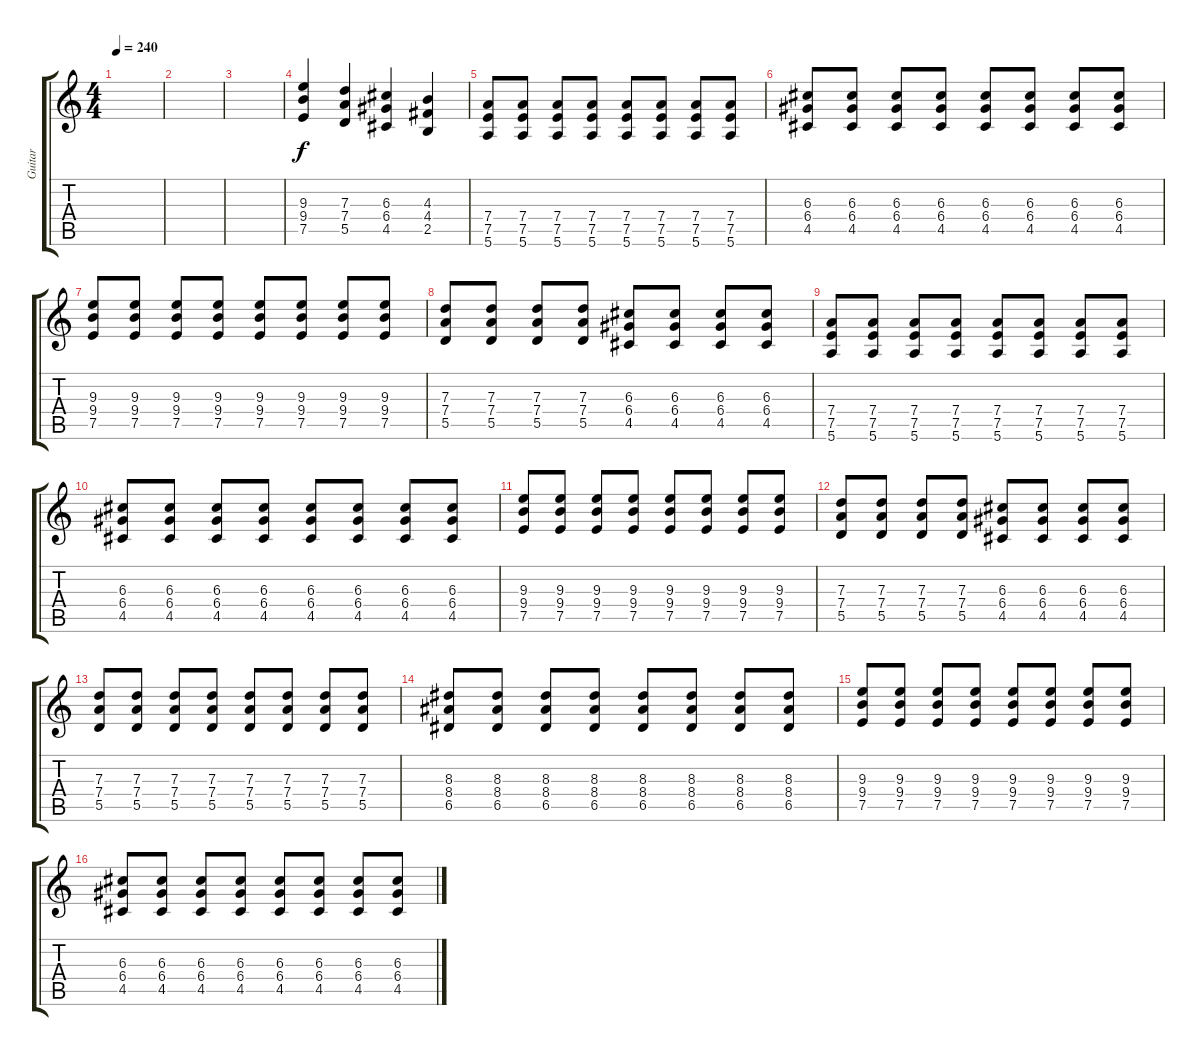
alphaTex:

\track ("Guitar" "Guitar") {instrument distortionguitar}
\staff {score tabs}
\tuning (E4 B3 G3 D3 A2 E2) {hide}
\ts (4 4)
\tempo 240
\clef g2
\ks c
|
|
|
(9.3 9.4 7.5).4 (7.3 7.4 5.5).4 (6.3 6.4 4.5).4 (4.3 4.4 2.5).4 |
(7.4 7.5 5.6).8 (7.4 7.5 5.6).8 (7.4 7.5 5.6).8 (7.4 7.5 5.6).8 (7.4 7.5 5.6).8 (7.4 7.5 5.6).8 (7.4 7.5 5.6).8 (7.4 7.5 5.6).8 |
(6.3 6.4 4.5).8 (6.3 6.4 4.5).8 (6.3 6.4 4.5).8 (6.3 6.4 4.5).8 (6.3 6.4 4.5).8 (6.3 6.4 4.5).8 (6.3 6.4 4.5).8 (6.3 6.4 4.5).8 |
(9.3 9.4 7.5).8 (9.3 9.4 7.5).8 (9.3 9.4 7.5).8 (9.3 9.4 7.5).8 (9.3 9.4 7.5).8 (9.3 9.4 7.5).8 (9.3 9.4 7.5).8 (9.3 9.4 7.5).8 |
(7.3 7.4 5.5).8 (7.3 7.4 5.5).8 (7.3 7.4 5.5).8 (7.3 7.4 5.5).8 (6.3 6.4 4.5).8 (6.3 6.4 4.5).8 (6.3 6.4 4.5).8 (6.3 6.4 4.5).8 |
(7.4 7.5 5.6).8 (7.4 7.5 5.6).8 (7.4 7.5 5.6).8 (7.4 7.5 5.6).8 (7.4 7.5 5.6).8 (7.4 7.5 5.6).8 (7.4 7.5 5.6).8 (7.4 7.5 5.6).8 |
(6.3 6.4 4.5).8 (6.3 6.4 4.5).8 (6.3 6.4 4.5).8 (6.3 6.4 4.5).8 (6.3 6.4 4.5).8 (6.3 6.4 4.5).8 (6.3 6.4 4.5).8 (6.3 6.4 4.5).8 |
(9.3 9.4 7.5).8 (9.3 9.4 7.5).8 (9.3 9.4 7.5).8 (9.3 9.4 7.5).8 (9.3 9.4 7.5).8 (9.3 9.4 7.5).8 (9.3 9.4 7.5).8 (9.3 9.4 7.5).8 |
(7.3 7.4 5.5).8 (7.3 7.4 5.5).8 (7.3 7.4 5.5).8 (7.3 7.4 5.5).8 (6.3 6.4 4.5).8 (6.3 6.4 4.5).8 (6.3 6.4 4.5).8 (6.3 6.4 4.5).8 |
(7.3 7.4 5.5).8 (7.3 7.4 5.5).8 (7.3 7.4 5.5).8 (7.3 7.4 5.5).8 (7.3 7.4 5.5).8 (7.3 7.4 5.5).8 (7.3 7.4 5.5).8 (7.3 7.4 5.5).8 |
(8.3 8.4 6.5).8 (8.3 8.4 6.5).8 (8.3 8.4 6.5).8 (8.3 8.4 6.5).8 (8.3 8.4 6.5).8 (8.3 8.4 6.5).8 (8.3 8.4 6.5).8 (8.3 8.4 6.5).8 |
(9.3 9.4 7.5).8 (9.3 9.4 7.5).8 (9.3 9.4 7.5).8 (9.3 9.4 7.5).8 (9.3 9.4 7.5).8 (9.3 9.4 7.5).8 (9.3 9.4 7.5).8 (9.3 9.4 7.5).8 |
(6.3 6.4 4.5).8 (6.3 6.4 4.5).8 (6.3 6.4 4.5).8 (6.3 6.4 4.5).8 (6.3 6.4 4.5).8 (6.3 6.4 4.5).8 (6.3 6.4 4.5).8 (6.3 6.4 4.5).8
